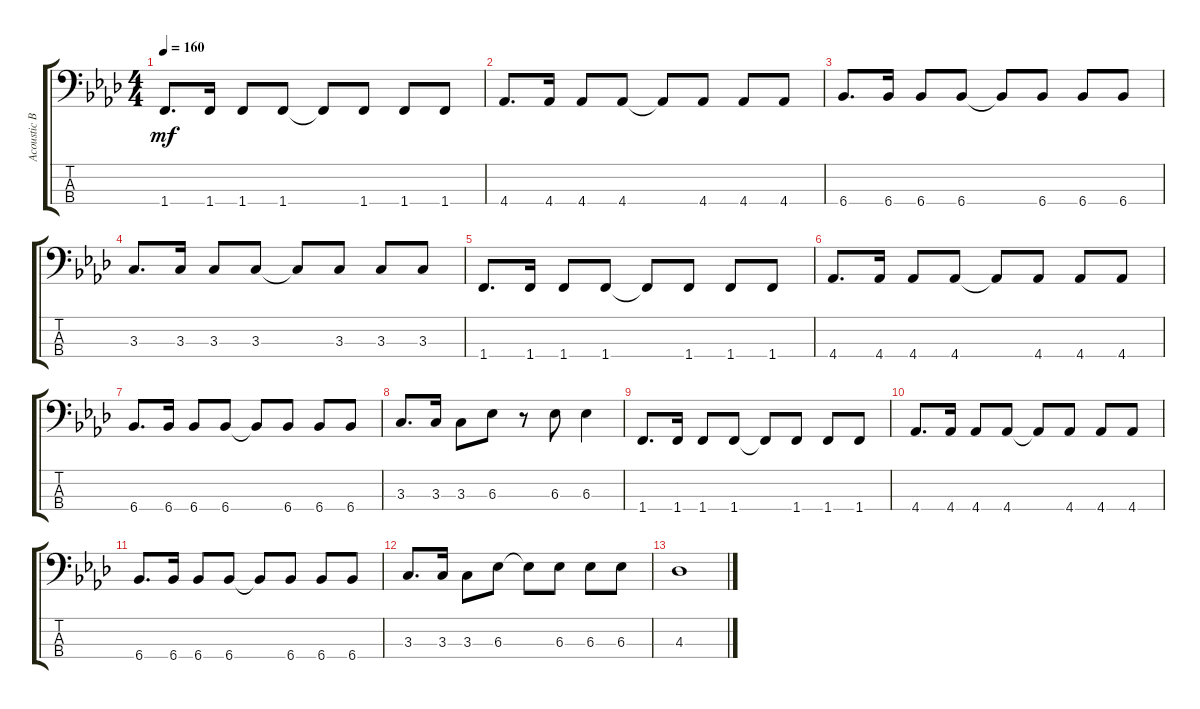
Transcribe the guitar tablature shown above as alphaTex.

\track ("Acoustic Bass" "Acoustic B") {instrument slapbass1}
\staff {score tabs}
\tuning (G2 D2 A1 E1) {hide}
\ts (4 4)
\tempo 160
\clef f4
\ks ab
1.4.8{d dy mf} 1.4.16 1.4.8 1.4.8 1.4{t}.8 1.4.8 1.4.8 1.4.8 |
4.4.8{d} 4.4.16 4.4.8 4.4.8 4.4{t}.8 4.4.8 4.4.8 4.4.8 |
6.4.8{d} 6.4.16 6.4.8 6.4.8 6.4{t}.8 6.4.8 6.4.8 6.4.8 |
3.3.8{d} 3.3.16 3.3.8 3.3.8 3.3{t}.8 3.3.8 3.3.8 3.3.8 |
1.4.8{d} 1.4.16 1.4.8 1.4.8 1.4{t}.8 1.4.8 1.4.8 1.4.8 |
4.4.8{d} 4.4.16 4.4.8 4.4.8 4.4{t}.8 4.4.8 4.4.8 4.4.8 |
6.4.8{d} 6.4.16 6.4.8 6.4.8 6.4{t}.8 6.4.8 6.4.8 6.4.8 |
3.3.8{d} 3.3.16 3.3.8 6.3.8 r.8 6.3.8 6.3.4 |
1.4.8{d} 1.4.16 1.4.8 1.4.8 1.4{t}.8 1.4.8 1.4.8 1.4.8 |
4.4.8{d} 4.4.16 4.4.8 4.4.8 4.4{t}.8 4.4.8 4.4.8 4.4.8 |
6.4.8{d} 6.4.16 6.4.8 6.4.8 6.4{t}.8 6.4.8 6.4.8 6.4.8 |
3.3.8{d} 3.3.16 3.3.8 6.3.8 6.3{t}.8 6.3.8 6.3.8 6.3.8 |
4.3.1
